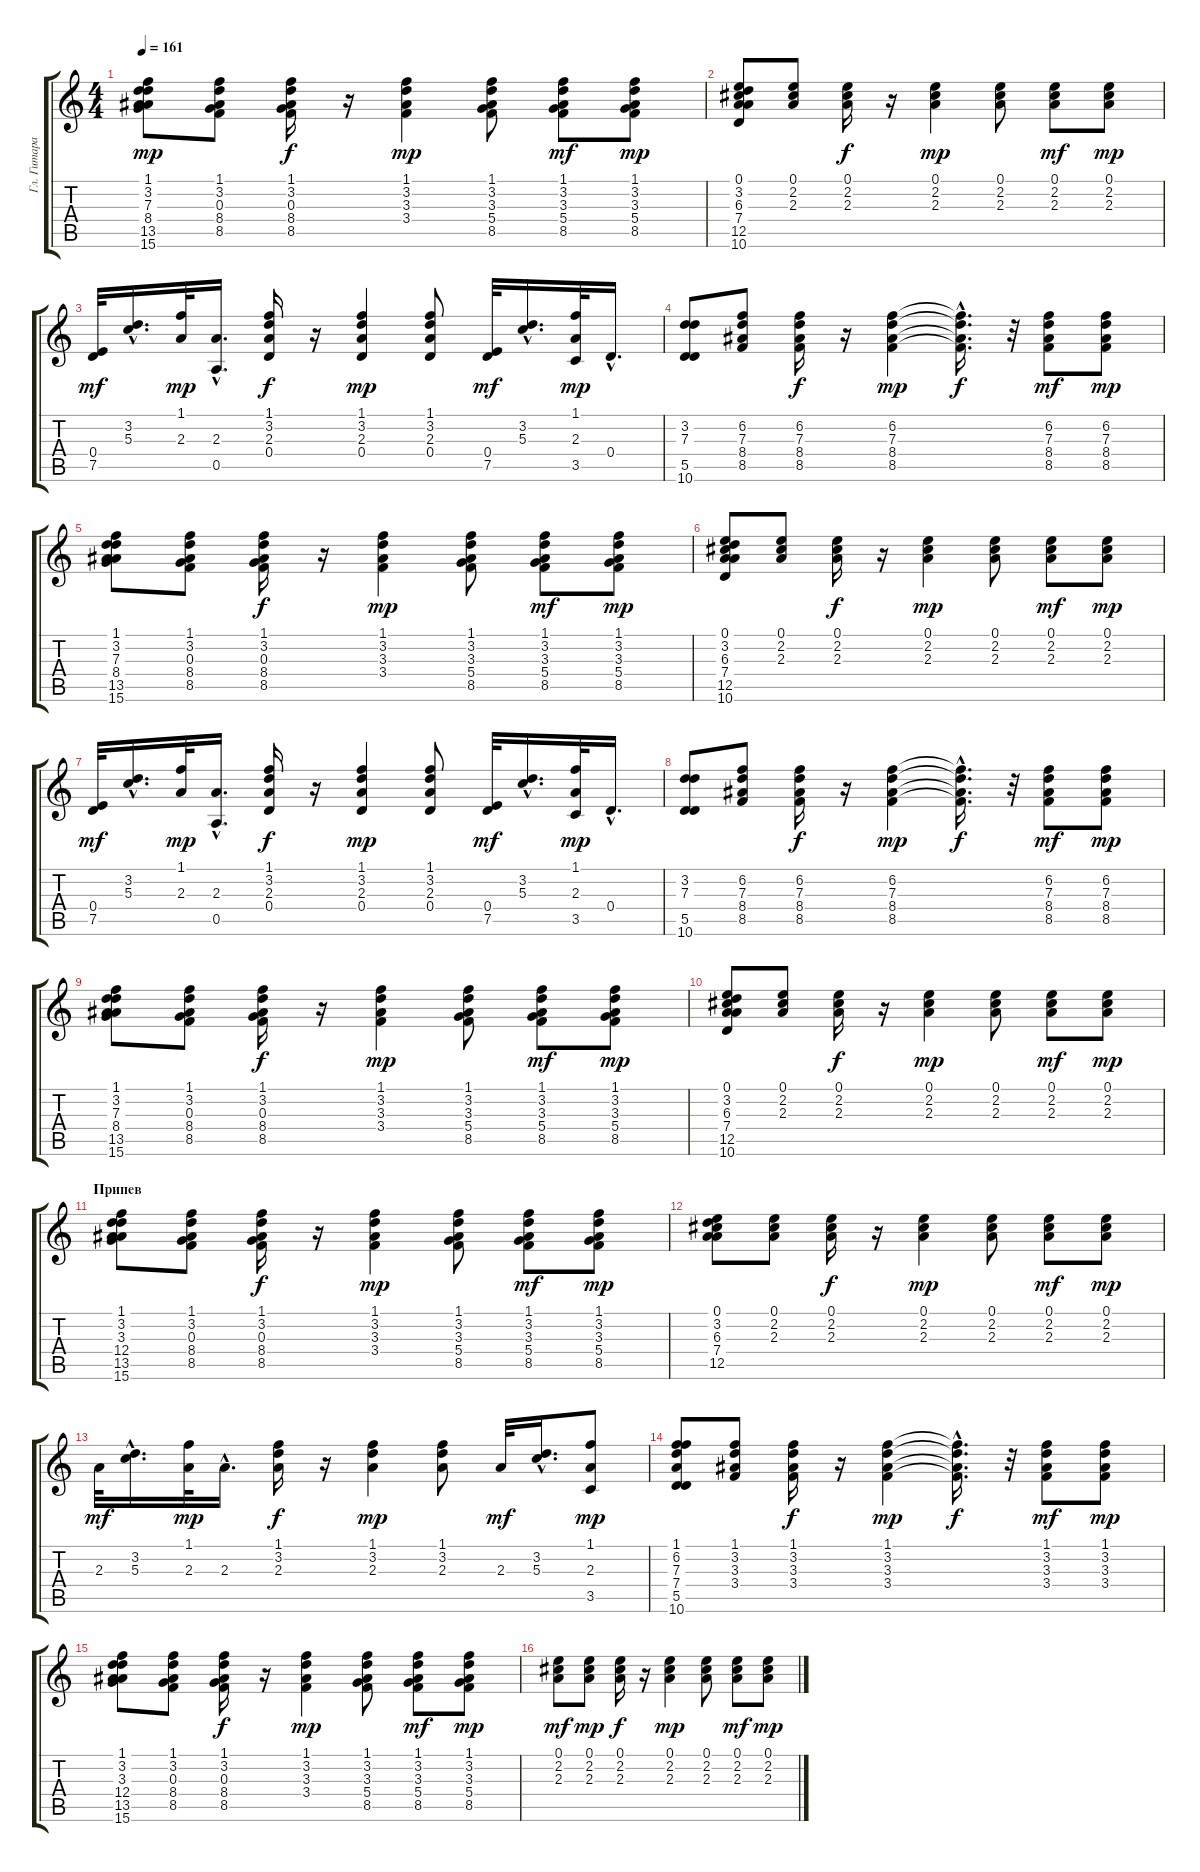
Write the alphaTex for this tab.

\track ("Гл. Гитара" "Гл. Гитара") {instrument acousticguitarsteel}
\staff {score tabs}
\tuning (E4 B3 G3 D3 A2 E2) {hide}
\ts (4 4)
\tempo 161
\clef g2
\ks c
(1.1 3.2 7.3 8.4 13.5 15.6).8{dy mp} (1.1 3.2 0.3 8.4 8.5).8 (1.1 3.2 0.3 8.4 8.5).16{dy f} r.16 (1.1 3.2 3.3 3.4).4{dy mp} (1.1 3.2 3.3 5.4 8.5).8 (1.1 3.2 3.3 5.4 8.5).8{dy mf} (1.1 3.2 3.3 5.4 8.5).8{dy mp} |
(0.1 3.2 6.3 7.4 12.5 10.6).8 (0.1 2.2 2.3).8 (0.1 2.2 2.3).16{dy f} r.16 (0.1 2.2 2.3).4{dy mp} (0.1 2.2 2.3).8 (0.1 2.2 2.3).8{dy mf} (0.1 2.2 2.3).8{dy mp} |
(0.4 7.5).32{dy mf} (3.2{hac} 5.3{hac}).16{d} (1.1 2.3).32{dy mp} (2.3{hac} 0.5{hac}).16{d} (1.1 3.2 2.3 0.4).16{dy f} r.16 (1.1 3.2 2.3 0.4).4{dy mp} (1.1 3.2 2.3 0.4).8 (0.4 7.5).32{dy mf} (3.2{hac} 5.3{hac}).16{d} (1.1 2.3 3.5).32{dy mp} 0.4{hac}.16{d} |
(3.2 7.3 5.5 10.6).8 (6.2 7.3 8.4 8.5).8 (6.2 7.3 8.4 8.5).16{dy f} r.16 (6.2 7.3 8.4 8.5).4{dy mp} (6.2{hac t} 7.3{hac t} 8.4{hac t} 8.5{hac t}).16{d dy f} r.32 (6.2 7.3 8.4 8.5).8{dy mf} (6.2 7.3 8.4 8.5).8{dy mp} |
(1.1 3.2 7.3 8.4 13.5 15.6).8 (1.1 3.2 0.3 8.4 8.5).8 (1.1 3.2 0.3 8.4 8.5).16{dy f} r.16 (1.1 3.2 3.3 3.4).4{dy mp} (1.1 3.2 3.3 5.4 8.5).8 (1.1 3.2 3.3 5.4 8.5).8{dy mf} (1.1 3.2 3.3 5.4 8.5).8{dy mp} |
(0.1 3.2 6.3 7.4 12.5 10.6).8 (0.1 2.2 2.3).8 (0.1 2.2 2.3).16{dy f} r.16 (0.1 2.2 2.3).4{dy mp} (0.1 2.2 2.3).8 (0.1 2.2 2.3).8{dy mf} (0.1 2.2 2.3).8{dy mp} |
(0.4 7.5).32{dy mf} (3.2{hac} 5.3{hac}).16{d} (1.1 2.3).32{dy mp} (2.3{hac} 0.5{hac}).16{d} (1.1 3.2 2.3 0.4).16{dy f} r.16 (1.1 3.2 2.3 0.4).4{dy mp} (1.1 3.2 2.3 0.4).8 (0.4 7.5).32{dy mf} (3.2{hac} 5.3{hac}).16{d} (1.1 2.3 3.5).32{dy mp} 0.4{hac}.16{d} |
(3.2 7.3 5.5 10.6).8 (6.2 7.3 8.4 8.5).8 (6.2 7.3 8.4 8.5).16{dy f} r.16 (6.2 7.3 8.4 8.5).4{dy mp} (6.2{hac t} 7.3{hac t} 8.4{hac t} 8.5{hac t}).16{d dy f} r.32 (6.2 7.3 8.4 8.5).8{dy mf} (6.2 7.3 8.4 8.5).8{dy mp} |
(1.1 3.2 7.3 8.4 13.5 15.6).8 (1.1 3.2 0.3 8.4 8.5).8 (1.1 3.2 0.3 8.4 8.5).16{dy f} r.16 (1.1 3.2 3.3 3.4).4{dy mp} (1.1 3.2 3.3 5.4 8.5).8 (1.1 3.2 3.3 5.4 8.5).8{dy mf} (1.1 3.2 3.3 5.4 8.5).8{dy mp} |
(0.1 3.2 6.3 7.4 12.5 10.6).8 (0.1 2.2 2.3).8 (0.1 2.2 2.3).16{dy f} r.16 (0.1 2.2 2.3).4{dy mp} (0.1 2.2 2.3).8 (0.1 2.2 2.3).8{dy mf} (0.1 2.2 2.3).8{dy mp} |
\section ("" "Припев")
(1.1 3.2 3.3 12.4 13.5 15.6).8 (1.1 3.2 0.3 8.4 8.5).8 (1.1 3.2 0.3 8.4 8.5).16{dy f} r.16 (1.1 3.2 3.3 3.4).4{dy mp} (1.1 3.2 3.3 5.4 8.5).8 (1.1 3.2 3.3 5.4 8.5).8{dy mf} (1.1 3.2 3.3 5.4 8.5).8{dy mp} |
(0.1 3.2 6.3 7.4 12.5).8 (0.1 2.2 2.3).8 (0.1 2.2 2.3).16{dy f} r.16 (0.1 2.2 2.3).4{dy mp} (0.1 2.2 2.3).8 (0.1 2.2 2.3).8{dy mf} (0.1 2.2 2.3).8{dy mp} |
2.3.32{dy mf} (3.2{hac} 5.3{hac}).16{d} (1.1 2.3).32{dy mp} 2.3{hac}.16{d} (1.1 3.2 2.3).16{dy f} r.16 (1.1 3.2 2.3).4{dy mp} (1.1 3.2 2.3).8 2.3.32{dy mf} (3.2{hac} 5.3{hac}).16{d} (1.1 2.3 3.5).8{dy mp} |
(1.1 6.2 7.3 7.4 5.5 10.6).8 (1.1 3.2 3.3 3.4).8 (1.1 3.2 3.3 3.4).16{dy f} r.16 (1.1 3.2 3.3 3.4).4{dy mp} (1.1{hac t} 3.2{hac t} 3.3{hac t} 3.4{hac t}).16{d dy f} r.32 (1.1 3.2 3.3 3.4).8{dy mf} (1.1 3.2 3.3 3.4).8{dy mp} |
(1.1 3.2 3.3 12.4 13.5 15.6).8 (1.1 3.2 0.3 8.4 8.5).8 (1.1 3.2 0.3 8.4 8.5).16{dy f} r.16 (1.1 3.2 3.3 3.4).4{dy mp} (1.1 3.2 3.3 5.4 8.5).8 (1.1 3.2 3.3 5.4 8.5).8{dy mf} (1.1 3.2 3.3 5.4 8.5).8{dy mp} |
(0.1 2.2 2.3).8{dy mf} (0.1 2.2 2.3).8{dy mp} (0.1 2.2 2.3).16{dy f} r.16 (0.1 2.2 2.3).4{dy mp} (0.1 2.2 2.3).8 (0.1 2.2 2.3).8{dy mf} (0.1 2.2 2.3).8{dy mp}
